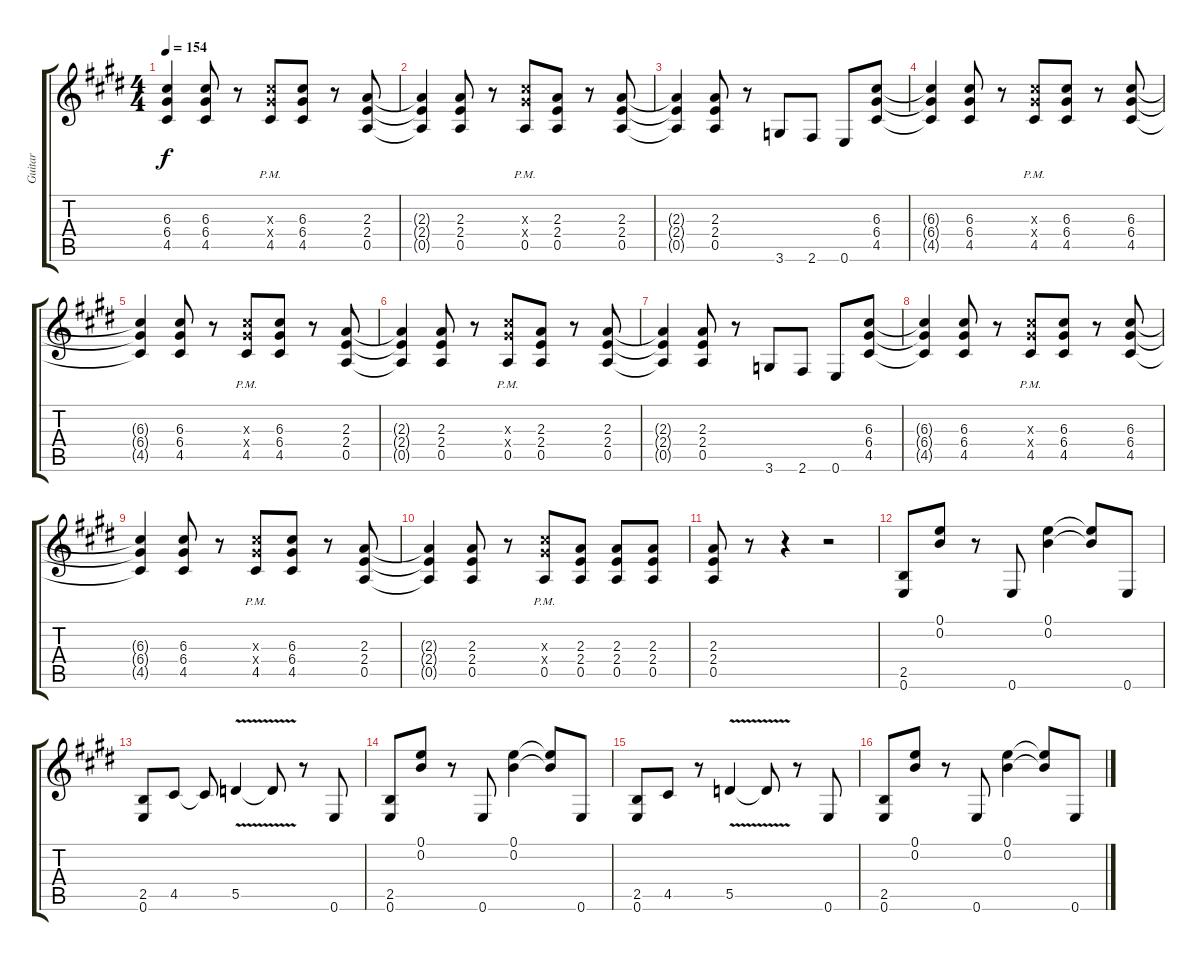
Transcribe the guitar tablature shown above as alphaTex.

\track ("Guitar" "Guitar") {instrument overdrivenguitar}
\staff {score tabs}
\tuning (E4 B3 G3 D3 A2 E2) {hide}
\ts (4 4)
\tempo 154
\clef g2
\ks e
(6.3{t} 6.4{t} 4.5{t}).4{dy f} (6.3 6.4 4.5).8 r.8 (6.3{x} 6.4{x} 4.5{pm}).8 (6.3 6.4 4.5).8 r.8 (2.3 2.4 0.5).8 |
(2.3{t} 2.4{t} 0.5{t}).4 (2.3 2.4 0.5).8 r.8 (6.3{x} 6.4{x} 0.5{pm}).8 (2.3 2.4 0.5).8 r.8 (2.3 2.4 0.5).8 |
(2.3{t} 2.4{t} 0.5{t}).4 (2.3 2.4 0.5).8 r.8 3.6.8 2.6.8 0.6.8 (6.3 6.4 4.5).8 |
(6.3{t} 6.4{t} 4.5{t}).4 (6.3 6.4 4.5).8 r.8 (6.3{x} 6.4{x} 4.5{pm}).8 (6.3 6.4 4.5).8 r.8 (6.3 6.4 4.5).8 |
(6.3{t} 6.4{t} 4.5{t}).4 (6.3 6.4 4.5).8 r.8 (6.3{x} 6.4{x} 4.5{pm}).8 (6.3 6.4 4.5).8 r.8 (2.3 2.4 0.5).8 |
(2.3{t} 2.4{t} 0.5{t}).4 (2.3 2.4 0.5).8 r.8 (6.3{x} 6.4{x} 0.5{pm}).8 (2.3 2.4 0.5).8 r.8 (2.3 2.4 0.5).8 |
(2.3{t} 2.4{t} 0.5{t}).4 (2.3 2.4 0.5).8 r.8 3.6.8 2.6.8 0.6.8 (6.3 6.4 4.5).8 |
(6.3{t} 6.4{t} 4.5{t}).4 (6.3 6.4 4.5).8 r.8 (6.3{x} 6.4{x} 4.5{pm}).8 (6.3 6.4 4.5).8 r.8 (6.3 6.4 4.5).8 |
(6.3{t} 6.4{t} 4.5{t}).4 (6.3 6.4 4.5).8 r.8 (6.3{x} 6.4{x} 4.5{pm}).8 (6.3 6.4 4.5).8 r.8 (2.3 2.4 0.5).8 |
(2.3{t} 2.4{t} 0.5{t}).4 (2.3 2.4 0.5).8 r.8 (6.3{x} 6.4{x} 0.5{pm}).8 (2.3 2.4 0.5).8 (2.3 2.4 0.5).8 (2.3 2.4 0.5).8 |
(2.3 2.4 0.5).8 r.8 r.4 r.2 |
(2.5 0.6).8 (0.1 0.2).8 r.8 0.6.8 (0.1 0.2).4 (0.1{t} 0.2{t}).8 0.6.8 |
(2.5 0.6).8 4.5.8 4.5{t}.8 5.5{v}.4 5.5{t}.8 r.8 0.6.8 |
(2.5 0.6).8 (0.1 0.2).8 r.8 0.6.8 (0.1 0.2).4 (0.1{t} 0.2{t}).8 0.6.8 |
(2.5 0.6).8 4.5.8 r.8 5.5{v}.4 5.5{t}.8 r.8 0.6.8 |
(2.5 0.6).8 (0.1 0.2).8 r.8 0.6.8 (0.1 0.2).4 (0.1{t} 0.2{t}).8 0.6.8
